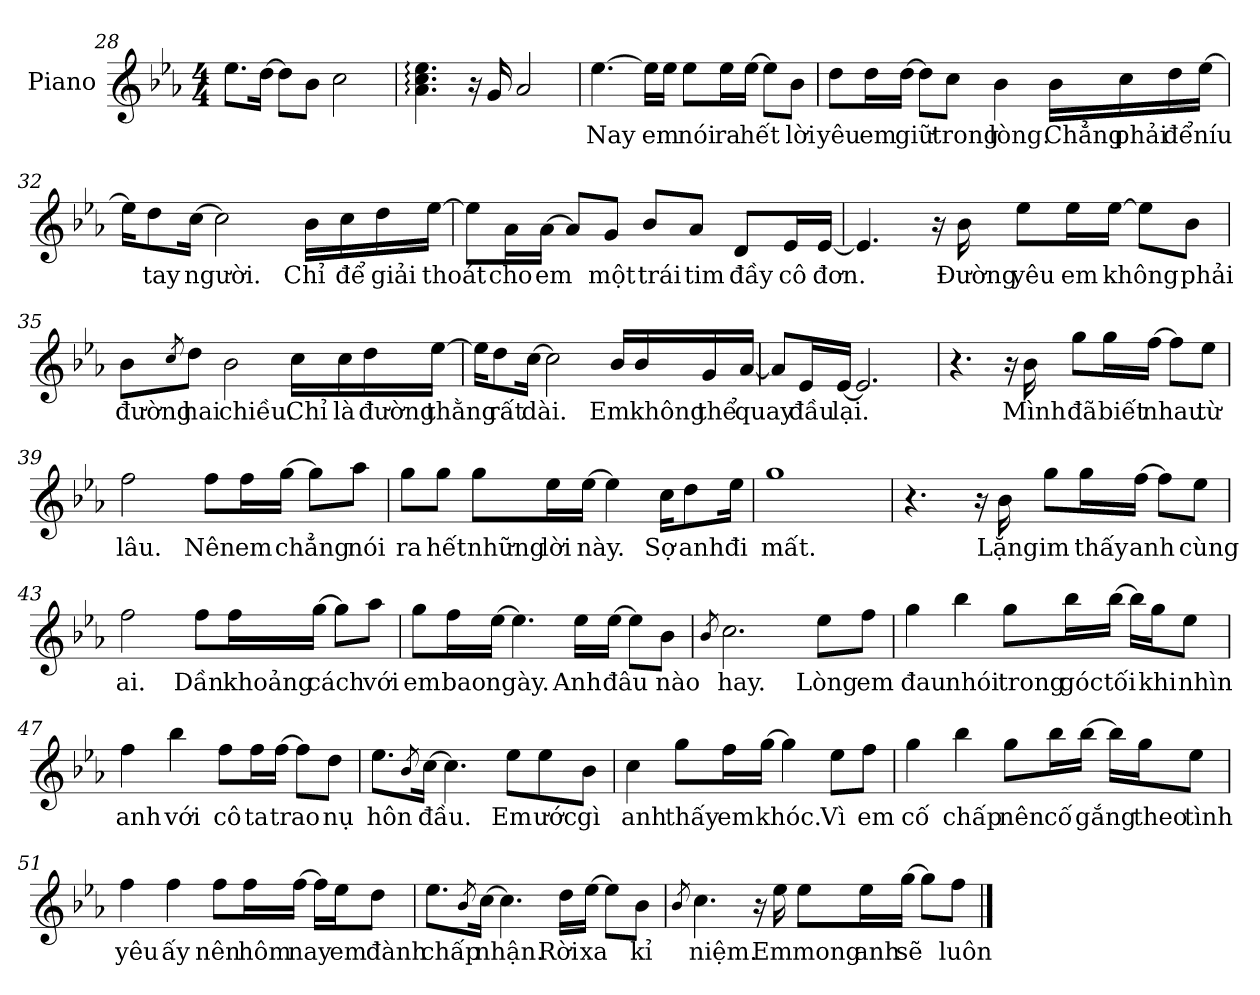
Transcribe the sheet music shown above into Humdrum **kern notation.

**kern	**text
*part1	*part1
*staff1	*staff1
*I"Piano	*
*I'Pno.	*
*clefG2	*
*k[b-e-a-]	*
*M4/4	*
=28	=28
8.ee-\L	.
[16dd\Jk	.
8dd\L]	.
8b-\J	.
2cc\	.
=29	=29
4.a-\: 4.cc\: 4.ee-\:	.
16r	.
16g/	.
2a-/	.
!!LO:LB:g=z
=30	=30
!	!LO:LY:b
[4.ee-\	Nay
16ee-\LL]	.
!	!LO:LY:b
16ee-\JJ	em
!	!LO:LY:b
8ee-\L	nói
!	!LO:LY:b
16ee-\L	ra
!	!LO:LY:b
[16ee-\JJ	hết
8ee-\L]	.
!	!LO:LY:b
8b-\J	lời
!!LO:LB:g=z
=31	=31
!	!LO:LY:b
8dd\L	yêu
!	!LO:LY:b
16dd\L	em
!	!LO:LY:b
[16dd\JJ	giữ
8dd\L]	.
!	!LO:LY:b
8cc\J	trong
!	!LO:LY:b
4b-\	lòng.
!	!LO:LY:b
16b-\LL	Chẳng
!	!LO:LY:b
16cc\	phải
!	!LO:LY:b
16dd\	để
!	!LO:LY:b
[16ee-\JJ	níu
!!LO:LB:g=z
=32	=32
16ee-\KL]	.
!	!LO:LY:b
8dd\	tay
!	!LO:LY:b
[16cc\Jk	người.
2cc\]	.
!	!LO:LY:b
16b-\LL	Chỉ
!	!LO:LY:b
16cc\	để
!	!LO:LY:b
16dd\	giải
!	!LO:LY:b
[16ee-\JJ	thoát
!!LO:LB:g=z
=33	=33
8ee-\L]	.
!	!LO:LY:b
16a-\L	cho
!	!LO:LY:b
[16a-\JJ	em
8a-/L]	.
!	!LO:LY:b
8g/J	một
!	!LO:LY:b
8b-/L	trái
!	!LO:LY:b
8a-/J	tim
!	!LO:LY:b
8d/L	đầy
!	!LO:LY:b
16e-/L	cô
!	!LO:LY:b
[16e-/JJ	đơn.
!!LO:LB:g=z
=34	=34
4.e-/]	.
16r	.
!	!LO:LY:b
16b-\	Đường
!	!LO:LY:b
8ee-\L	yêu
!	!LO:LY:b
16ee-\L	em
!	!LO:LY:b
[16ee-\JJ	không
8ee-\L]	.
!	!LO:LY:b
8b-\J	phải
!!LO:PB:g=z
=35	=35
!	!LO:LY:b
8b-\L	đường
8qcc/	.
!	!LO:LY:b
8dd\J	hai
!	!LO:LY:b
2b-\	chiều.
!	!LO:LY:b
16cc\LL	Chỉ
!	!LO:LY:b
16cc\	là
!	!LO:LY:b
16dd\	đường
!	!LO:LY:b
[16ee-\JJ	thằng
!!LO:LB:g=z
=36	=36
16ee-\KL]	.
!	!LO:LY:b
8dd\	rất
!	!LO:LY:b
[16cc\Jk	dài.
2cc\]	.
!	!LO:LY:b
16b-/LL	Em
!	!LO:LY:b
16b-/	không
!	!LO:LY:b
16g/	thể
!	!LO:LY:b
[16a-/JJ	quay
=37	=37
8a-/L]	.
!	!LO:LY:b
16e-/L	đầu
!	!LO:LY:b
[16e-/JJ	lại.
2.e-/]	.
!!LO:LB:g=z
=38	=38
4.r	.
16r	.
!	!LO:LY:b
16b-\	Mình
!	!LO:LY:b
8gg\L	đã
!	!LO:LY:b
16gg\L	biết
!	!LO:LY:b
[16ff\JJ	nhau
8ff\L]	.
!	!LO:LY:b
8ee-\J	từ
=39	=39
!	!LO:LY:b
2ff\	lâu.
!	!LO:LY:b
8ff\L	Nên
!	!LO:LY:b
16ff\L	em
!	!LO:LY:b
[16gg\JJ	chẳng
8gg\L]	.
!	!LO:LY:b
8aa-\J	nói
!!LO:LB:g=z
=40	=40
!	!LO:LY:b
8gg\L	ra
!	!LO:LY:b
8gg\J	hết
!	!LO:LY:b
8gg\L	những
!	!LO:LY:b
16ee-\L	lời
!	!LO:LY:b
[16ee-\JJ	này.
4ee-\]	.
!	!LO:LY:b
16cc\KL	Sợ
!	!LO:LY:b
8dd\	anh
!	!LO:LY:b
16ee-\Jk	đi
=41	=41
!	!LO:LY:b
1gg	mất.
!!LO:LB:g=z
=42	=42
4.r	.
16r	.
!	!LO:LY:b
16b-\	Lặng
!	!LO:LY:b
8gg\L	im
!	!LO:LY:b
16gg\L	thấy
!	!LO:LY:b
[16ff\JJ	anh
8ff\L]	.
!	!LO:LY:b
8ee-\J	cùng
=43	=43
!	!LO:LY:b
2ff\	ai.
!	!LO:LY:b
8ff\L	Dần
!	!LO:LY:b
16ff\L	khoảng
!	!LO:LY:b
[16gg\JJ	cách
8gg\L]	.
!	!LO:LY:b
8aa-\J	với
!!LO:LB:g=z
=44	=44
!	!LO:LY:b
8gg\L	em
!	!LO:LY:b
16ff\L	bao
!	!LO:LY:b
[16ee-\JJ	ngày.
4.ee-\]	.
!	!LO:LY:b
16ee-\LL	Anh
!	!LO:LY:b
[16ee-\JJ	đâu
8ee-\L]	.
!	!LO:LY:b
8b-\J	nào
=45	=45
8qb-/	.
!	!LO:LY:b
2.cc\	hay.
!	!LO:LY:b
8ee-\L	Lòng
!	!LO:LY:b
8ff\J	em
!!LO:LB:g=z
=46	=46
!	!LO:LY:b
4gg\	đau
!	!LO:LY:b
4bb-\	nhói
!	!LO:LY:b
8gg\L	trong
!	!LO:LY:b
16bb-\L	góc
!	!LO:LY:b
[16bb-\JJ	tối
16bb-\LL]	.
!	!LO:LY:b
16gg\J	khi
!	!LO:LY:b
8ee-\J	nhìn
=47	=47
!	!LO:LY:b
4ff\	anh
!	!LO:LY:b
4bb-\	với
!	!LO:LY:b
8ff\L	cô
!	!LO:LY:b
16ff\L	ta
!	!LO:LY:b
[16ff\JJ	trao
8ff\L]	.
!	!LO:LY:b
8dd\J	nụ
!!LO:LB:g=z
=48	=48
!	!LO:LY:b
8.ee-\L	hôn
8qb-/	.
!	!LO:LY:b
[16cc\Jk	đầu.
4.cc\]	.
!	!LO:LY:b
8ee-\L	Em
!	!LO:LY:b
8ee-\	ước
!	!LO:LY:b
8b-\J	gì
=49	=49
!	!LO:LY:b
4cc\	anh
!	!LO:LY:b
8gg\L	thấy
!	!LO:LY:b
16ff\L	em
!	!LO:LY:b
[16gg\JJ	khóc.
4gg\]	.
!	!LO:LY:b
8ee-\L	Vì
!	!LO:LY:b
8ff\J	em
!!LO:LB:g=z
=50	=50
!	!LO:LY:b
4gg\	cố
!	!LO:LY:b
4bb-\	chấp
!	!LO:LY:b
8gg\L	nên
!	!LO:LY:b
16bb-\L	cố
!	!LO:LY:b
[16bb-\JJ	gắng
16bb-\LL]	.
!	!LO:LY:b
16gg\J	theo
!	!LO:LY:b
8ee-\J	tình
=51	=51
!	!LO:LY:b
4ff\	yêu
!	!LO:LY:b
4ff\	ấy
!	!LO:LY:b
8ff\L	nên
!	!LO:LY:b
16ff\L	hôm
!	!LO:LY:b
[16ff\JJ	nay
16ff\LL]	.
!	!LO:LY:b
16ee-\J	em
!	!LO:LY:b
8dd\J	đành
!!LO:LB:g=z
=52	=52
!	!LO:LY:b
8.ee-\L	chấp
8qb-/	.
!	!LO:LY:b
[16cc\Jk	nhận.
4.cc\]	.
!	!LO:LY:b
16dd\LL	Rời
!	!LO:LY:b
[16ee-\JJ	xa
8ee-\L]	.
!	!LO:LY:b
8b-\J	kỉ
=53	=53
8qb-/	.
!	!LO:LY:b
4.cc\	niệm.
16r	.
!	!LO:LY:b
16ee-\	Em
!	!LO:LY:b
8ee-\L	mong
!	!LO:LY:b
16ee-\L	anh
!	!LO:LY:b
[16gg\JJ	sẽ
8gg\L]	.
!	!LO:LY:b
8ff\J	luôn
==	==
*-	*-
